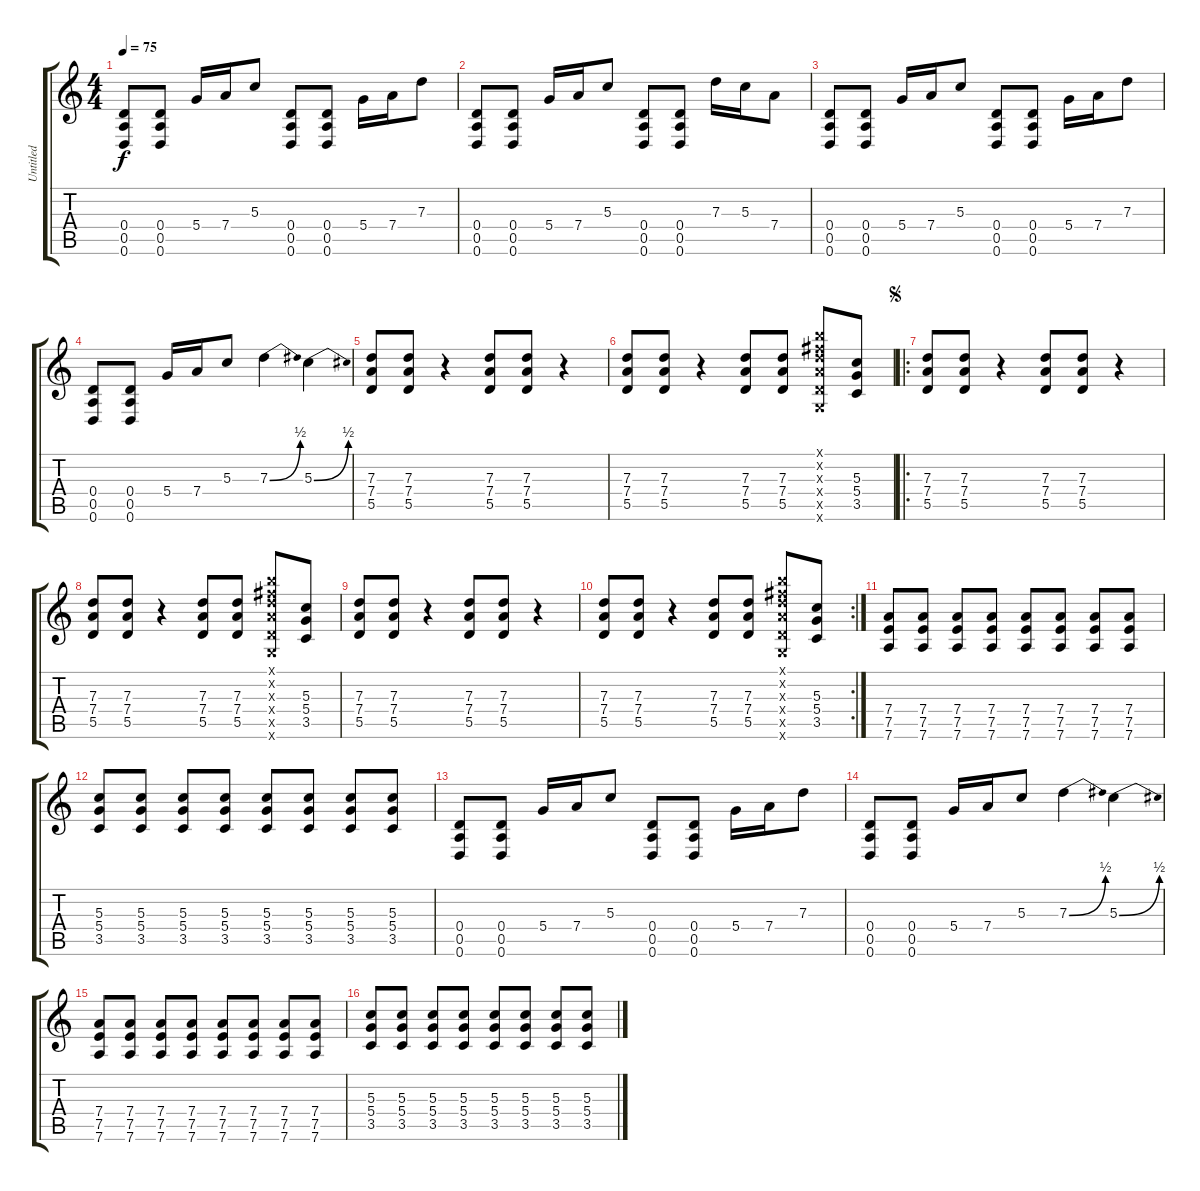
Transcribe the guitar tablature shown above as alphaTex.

\track ("Untitled" "Untitled") {instrument distortionguitar}
\staff {score tabs}
\tuning (E4 B3 G3 D3 A2 D2) {hide}
\ts (4 4)
\tempo 75
\clef g2
\ks c
(0.4 0.5 0.6).8{dy f instrument distortionguitar} (0.4 0.5 0.6).8 5.4.16 7.4.16 5.3.8 (0.4 0.5 0.6).8 (0.4 0.5 0.6).8 5.4.16 7.4.16 7.3.8 |
(0.4 0.5 0.6).8 (0.4 0.5 0.6).8 5.4.16 7.4.16 5.3.8 (0.4 0.5 0.6).8 (0.4 0.5 0.6).8 7.3.16 5.3.16 7.4.8 |
(0.4 0.5 0.6).8 (0.4 0.5 0.6).8 5.4.16 7.4.16 5.3.8 (0.4 0.5 0.6).8 (0.4 0.5 0.6).8 5.4.16 7.4.16 7.3.8 |
(0.4 0.5 0.6).8 (0.4 0.5 0.6).8 5.4.16 7.4.16 5.3.8 7.3{be (bend 0 0 60 2)}.4 5.3{be (bend 0 0 60 2)}.4 |
(7.3 7.4 5.5).8 (7.3 7.4 5.5).8 r.4 (7.3 7.4 5.5).8 (7.3 7.4 5.5).8 r.4 |
(7.3 7.4 5.5).8 (7.3 7.4 5.5).8 r.4 (7.3 7.4 5.5).8 (7.3 7.4 5.5).8 (7.1{x} 7.2{x} 7.3{x} 7.4{x} 5.5{x} 5.6{x}).8 (5.3 5.4 3.5).8 |
\ro
\jump segno
(7.3 7.4 5.5).8 (7.3 7.4 5.5).8 r.4 (7.3 7.4 5.5).8 (7.3 7.4 5.5).8 r.4 |
(7.3 7.4 5.5).8 (7.3 7.4 5.5).8 r.4 (7.3 7.4 5.5).8 (7.3 7.4 5.5).8 (7.1{x} 7.2{x} 7.3{x} 7.4{x} 5.5{x} 5.6{x}).8 (5.3 5.4 3.5).8 |
(7.3 7.4 5.5).8 (7.3 7.4 5.5).8 r.4 (7.3 7.4 5.5).8 (7.3 7.4 5.5).8 r.4 |
\rc 2
(7.3 7.4 5.5).8 (7.3 7.4 5.5).8 r.4 (7.3 7.4 5.5).8 (7.3 7.4 5.5).8 (7.1{x} 7.2{x} 7.3{x} 7.4{x} 5.5{x} 5.6{x}).8 (5.3 5.4 3.5).8 |
(7.4 7.5 7.6).8 (7.4 7.5 7.6).8 (7.4 7.5 7.6).8 (7.4 7.5 7.6).8 (7.4 7.5 7.6).8 (7.4 7.5 7.6).8 (7.4 7.5 7.6).8 (7.4 7.5 7.6).8 |
(5.3 5.4 3.5).8 (5.3 5.4 3.5).8 (5.3 5.4 3.5).8 (5.3 5.4 3.5).8 (5.3 5.4 3.5).8 (5.3 5.4 3.5).8 (5.3 5.4 3.5).8 (5.3 5.4 3.5).8 |
(0.4 0.5 0.6).8 (0.4 0.5 0.6).8 5.4.16 7.4.16 5.3.8 (0.4 0.5 0.6).8 (0.4 0.5 0.6).8 5.4.16 7.4.16 7.3.8 |
(0.4 0.5 0.6).8 (0.4 0.5 0.6).8 5.4.16 7.4.16 5.3.8 7.3{be (bend 0 0 60 2)}.4 5.3{be (bend 0 0 60 2)}.4 |
(7.4 7.5 7.6).8 (7.4 7.5 7.6).8 (7.4 7.5 7.6).8 (7.4 7.5 7.6).8 (7.4 7.5 7.6).8 (7.4 7.5 7.6).8 (7.4 7.5 7.6).8 (7.4 7.5 7.6).8 |
(5.3 5.4 3.5).8 (5.3 5.4 3.5).8 (5.3 5.4 3.5).8 (5.3 5.4 3.5).8 (5.3 5.4 3.5).8 (5.3 5.4 3.5).8 (5.3 5.4 3.5).8 (5.3 5.4 3.5).8
